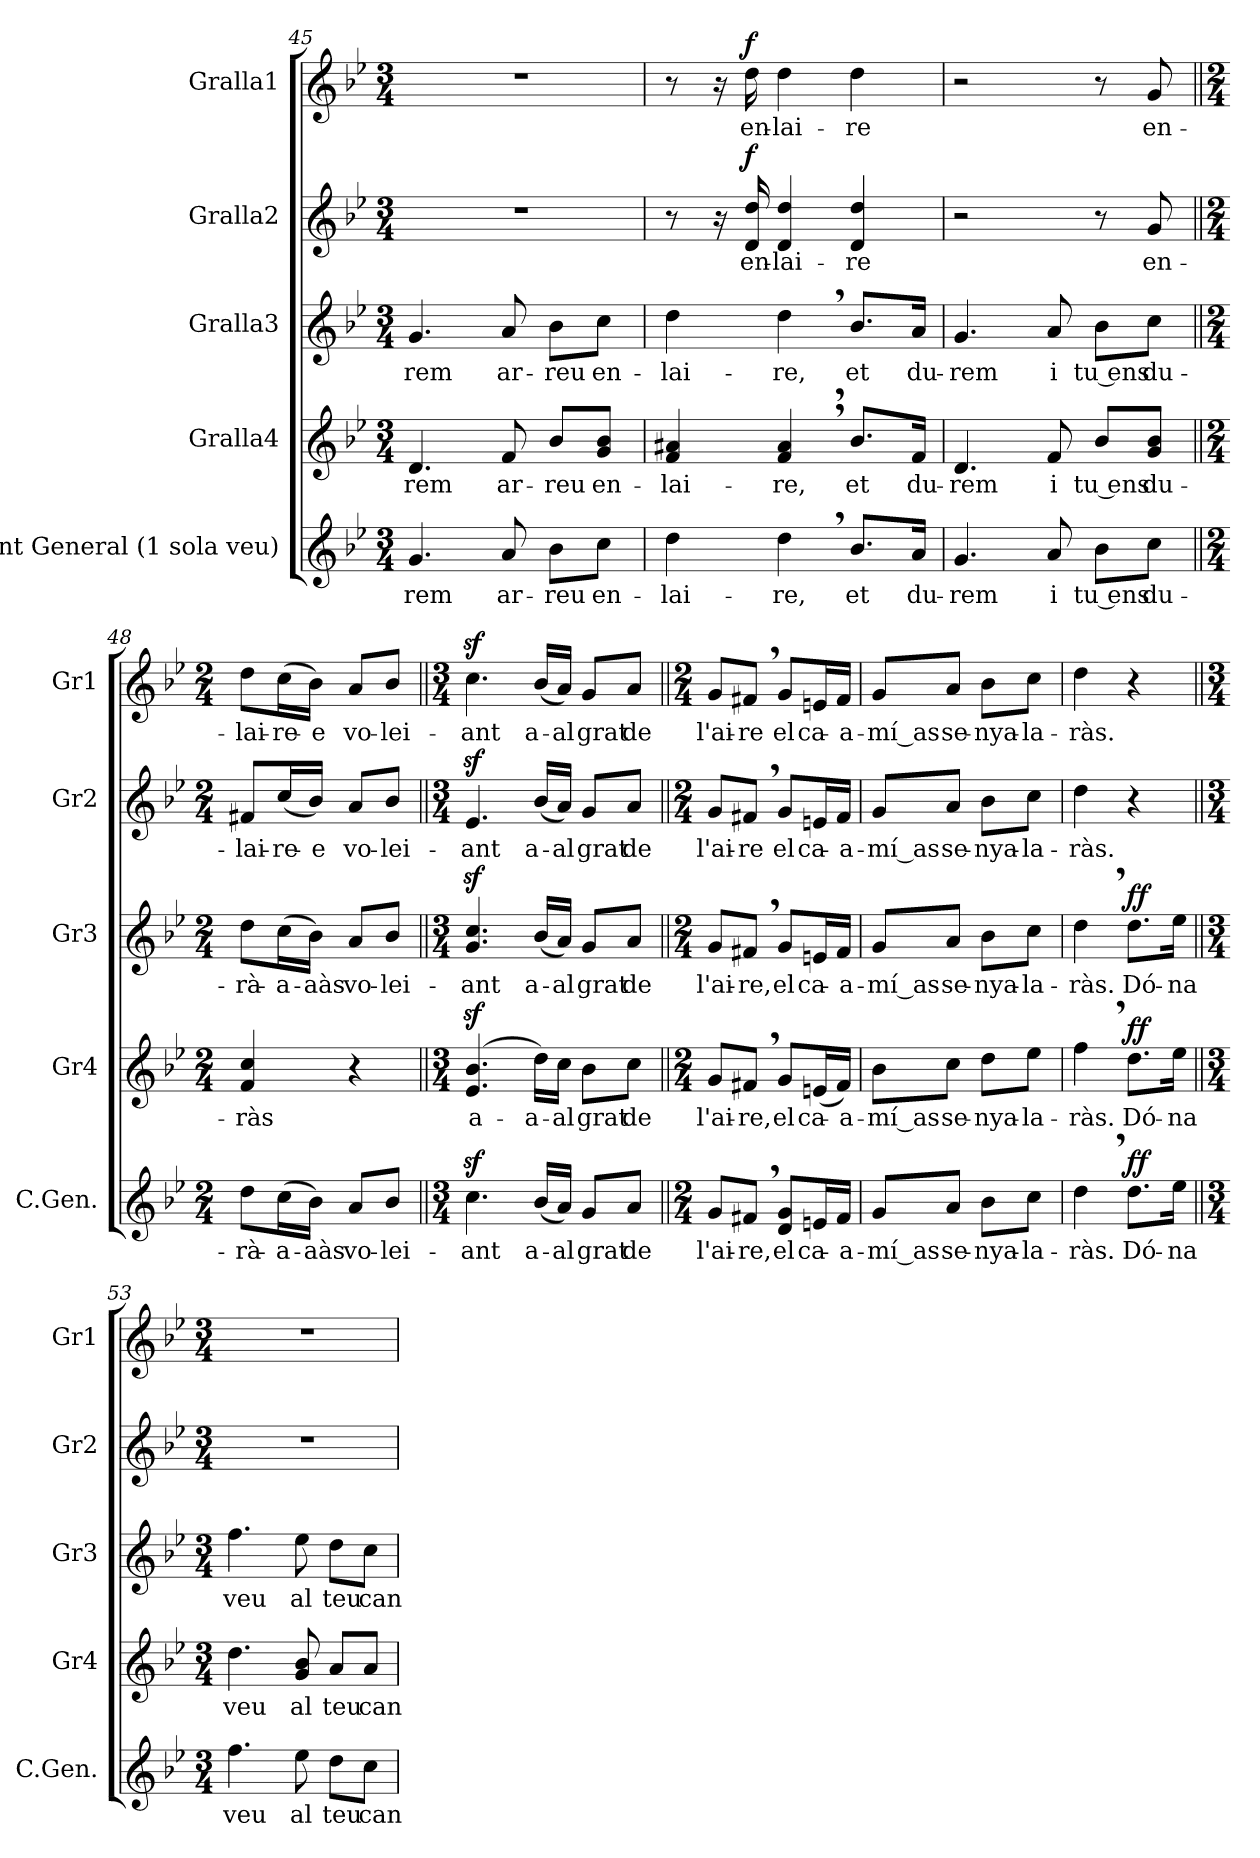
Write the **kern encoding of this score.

**kern	**text	**dynam	**kern	**text	**dynam	**kern	**text	**dynam	**kern	**text	**dynam	**kern	**text	**dynam
*part5	*part5	*part5	*part4	*part4	*part4	*part3	*part3	*part3	*part2	*part2	*part2	*part1	*part1	*part1
*staff5	*staff5	*staff5	*staff4	*staff4	*staff4	*staff3	*staff3	*staff3	*staff2	*staff2	*staff2	*staff1	*staff1	*staff1
*I"Cant General (1 sola veu)	*	*	*I"Gralla4	*	*	*I"Gralla3	*	*	*I"Gralla2	*	*	*I"Gralla1	*	*
*I'C.Gen.	*	*	*I'Gr4	*	*	*I'Gr3	*	*	*I'Gr2	*	*	*I'Gr1	*	*
*clefG2	*	*	*clefG2	*	*	*clefG2	*	*	*clefG2	*	*	*clefG2	*	*
*k[b-e-]	*	*	*k[b-e-]	*	*	*k[b-e-]	*	*	*k[b-e-]	*	*	*k[b-e-]	*	*
*M3/4	*	*	*M3/4	*	*	*M3/4	*	*	*M3/4	*	*	*M3/4	*	*
=45	=45	=45	=45	=45	=45	=45	=45	=45	=45	=45	=45	=45	=45	=45
!	!LO:LY:b	!	!	!LO:LY:b	!	!	!LO:LY:b	!	!	!	!	!	!	!
4.g/	-rem	.	4.d/	-rem	.	4.g/	-rem	.	2.r	.	.	2.r	.	.
!	!LO:LY:b	!	!	!LO:LY:b	!	!	!LO:LY:b	!	!	!	!	!	!	!
8a/	ar-	.	8f/	ar-	.	8a/	ar-	.	.	.	.	.	.	.
!	!LO:LY:b	!	!	!LO:LY:b	!	!	!LO:LY:b	!	!	!	!	!	!	!
8b-\L	-reu	.	8b-/L	-reu	.	8b-\L	-reu	.	.	.	.	.	.	.
!	!LO:LY:b	!	!	!LO:LY:b	!	!	!LO:LY:b	!	!	!	!	!	!	!
8cc\J	en-	.	8g/ 8b-/J	en-	.	8cc\J	en-	.	.	.	.	.	.	.
!!LO:LB:g=z
=46	=46	=46	=46	=46	=46	=46	=46	=46	=46	=46	=46	=46	=46	=46
!	!LO:LY:b	!	!	!LO:LY:b	!	!	!LO:LY:b	!	!	!	!	!	!	!
4dd\	-lai-	.	4f/ 4a#X/	-lai-	.	4dd\	-lai-	.	8r	.	.	8r	.	.
.	.	.	.	.	.	.	.	.	16r	.	.	16r	.	.
!	!	!	!	!	!	!	!	!	!	!LO:LY:b	!LO:DY:b	!	!LO:LY:b	!LO:DY:b
.	.	.	.	.	.	.	.	.	16d/ 16dd/	en-	f	16dd\	en-	f
!	!LO:LY:b	!	!	!LO:LY:b	!	!	!LO:LY:b	!	!	!LO:LY:b	!	!	!LO:LY:b	!
4dd,\	-re,	.	4f/, 4a#/,	-re,	.	4dd,\	-re,	.	4d/ 4dd/	-lai-	.	4dd\	-lai-	.
!	!LO:LY:b	!	!	!LO:LY:b	!	!	!LO:LY:b	!	!	!LO:LY:b	!	!	!LO:LY:b	!
8.b-/L	et	.	8.b-/L	et	.	8.b-/L	et	.	4d/ 4dd/	-re	.	4dd\	-re	.
!	!LO:LY:b	!	!	!LO:LY:b	!	!	!LO:LY:b	!	!	!	!	!	!	!
16a/Jk	du-	.	16f/Jk	du-	.	16a/Jk	du-	.	.	.	.	.	.	.
=47	=47	=47	=47	=47	=47	=47	=47	=47	=47	=47	=47	=47	=47	=47
!	!LO:LY:b	!	!	!LO:LY:b	!	!	!LO:LY:b	!	!	!	!	!	!	!
4.g/	-rem	.	4.d/	-rem	.	4.g/	-rem	.	2r	.	.	2r	.	.
!	!LO:LY:b	!	!	!LO:LY:b	!	!	!LO:LY:b	!	!	!	!	!	!	!
8a/	i	.	8f/	i	.	8a/	i	.	.	.	.	.	.	.
!	!LO:LY:b	!	!	!LO:LY:b	!	!	!LO:LY:b	!	!	!	!	!	!	!
8b-\L	tu ens	.	8b-/L	tu ens	.	8b-\L	tu ens	.	8r	.	.	8r	.	.
!	!LO:LY:b	!	!	!LO:LY:b	!	!	!LO:LY:b	!	!	!LO:LY:b	!	!	!LO:LY:b	!
8cc\J	du-	.	8g/ 8b-/J	du-	.	8cc\J	du-	.	8g/	en-	.	8g/	en-	.
=48||	=48||	=48||	=48||	=48||	=48||	=48||	=48||	=48||	=48||	=48||	=48||	=48||	=48||	=48||
*M2/4	*	*	*M2/4	*	*	*M2/4	*	*	*M2/4	*	*	*M2/4	*	*
!	!LO:LY:b	!	!	!LO:LY:b	!	!	!LO:LY:b	!	!	!LO:LY:b	!	!	!LO:LY:b	!
8dd\L	-rà-	.	4f/ 4cc/	-ràs	.	8dd\L	-rà-	.	8f#X/L	-lai-	.	8dd\L	-lai-	.
!	!LO:LY:b	!	!	!	!	!	!LO:LY:b	!	!	!LO:LY:b	!	!	!LO:LY:b	!
(>16cc\L	-a-	.	.	.	.	(>16cc\L	-a-	.	(<16cc/L	-re-	.	(>16cc\L	-re-	.
!	!LO:LY:b	!	!	!	!	!	!LO:LY:b	!	!	!LO:LY:b	!	!	!LO:LY:b	!
16b-\JJ)	-aàs	.	.	.	.	16b-\JJ)	-aàs	.	16b-/JJ)	-e	.	16b-\JJ)	-e	.
!	!LO:LY:b	!	!	!	!	!	!LO:LY:b	!	!	!LO:LY:b	!	!	!LO:LY:b	!
8a/L	vo-	.	4r	.	.	8a/L	vo-	.	8a/L	vo-	.	8a/L	vo-	.
!	!LO:LY:b	!	!	!	!	!	!LO:LY:b	!	!	!LO:LY:b	!	!	!LO:LY:b	!
8b-/J	-lei-	.	.	.	.	8b-/J	-lei-	.	8b-/J	-lei-	.	8b-/J	-lei-	.
=49||	=49||	=49||	=49||	=49||	=49||	=49||	=49||	=49||	=49||	=49||	=49||	=49||	=49||	=49||
*M3/4	*	*	*M3/4	*	*	*M3/4	*	*	*M3/4	*	*	*M3/4	*	*
!	!LO:LY:b	!	!	!LO:LY:b	!	!	!LO:LY:b	!	!	!LO:LY:b	!	!	!LO:LY:b	!
4.ccz<\	-ant	.	(>4.e-/z< 4.b-/z<	-a-	.	4.g/z< 4.cc/z<	-ant	.	4.e-z</	-ant	.	4.ccz<\	-ant	.
!	!LO:LY:b	!	!	!LO:LY:b	!	!	!LO:LY:b	!	!	!LO:LY:b	!	!	!LO:LY:b	!
(<16b-/LL	a-	.	16dd\LL)	-a-	.	(<16b-/LL	a-	.	(<16b-/LL	a-	.	(<16b-/LL	a-	.
!	!LO:LY:b	!	!	!LO:LY:b	!	!	!LO:LY:b	!	!	!LO:LY:b	!	!	!LO:LY:b	!
16a/JJ)	-al	.	16cc\JJ	-al	.	16a/JJ)	-al	.	16a/JJ)	-al	.	16a/JJ)	-al	.
!	!LO:LY:b	!	!	!LO:LY:b	!	!	!LO:LY:b	!	!	!LO:LY:b	!	!	!LO:LY:b	!
8g/L	grat	.	8b-\L	grat	.	8g/L	grat	.	8g/L	grat	.	8g/L	grat	.
!	!LO:LY:b	!	!	!LO:LY:b	!	!	!LO:LY:b	!	!	!LO:LY:b	!	!	!LO:LY:b	!
8a/J	de	.	8cc\J	de	.	8a/J	de	.	8a/J	de	.	8a/J	de	.
=50||	=50||	=50||	=50||	=50||	=50||	=50||	=50||	=50||	=50||	=50||	=50||	=50||	=50||	=50||
*M2/4	*	*	*M2/4	*	*	*M2/4	*	*	*M2/4	*	*	*M2/4	*	*
!	!LO:LY:b	!	!	!LO:LY:b	!	!	!LO:LY:b	!	!	!LO:LY:b	!	!	!LO:LY:b	!
8g/L	l'ai-	.	8g/L	l'ai-	.	8g/L	l'ai-	.	8g/L	l'ai-	.	8g/L	l'ai-	.
!	!LO:LY:b	!	!	!LO:LY:b	!	!	!LO:LY:b	!	!	!LO:LY:b	!	!	!LO:LY:b	!
8f#X,/J	-re,	.	8f#X,/J	-re,	.	8f#X,/J	-re,	.	8f#X,/J	-re	.	8f#X,/J	-re	.
!	!LO:LY:b	!	!	!LO:LY:b	!	!	!LO:LY:b	!	!	!LO:LY:b	!	!	!LO:LY:b	!
8d/ 8g/L	el	.	8g/L	el	.	8g/L	el	.	8g/L	el	.	8g/L	el	.
!	!LO:LY:b	!	!	!LO:LY:b	!	!	!LO:LY:b	!	!	!LO:LY:b	!	!	!LO:LY:b	!
16en/L	ca-	.	(<16en/L	ca-	.	16en/L	ca-	.	16en/L	ca-	.	16en/L	ca-	.
!	!LO:LY:b	!	!	!LO:LY:b	!	!	!LO:LY:b	!	!	!LO:LY:b	!	!	!LO:LY:b	!
16f#/JJ	-a-	.	16f#/JJ)	-a-	.	16f#/JJ	-a-	.	16f#/JJ	-a-	.	16f#/JJ	-a-	.
=51	=51	=51	=51	=51	=51	=51	=51	=51	=51	=51	=51	=51	=51	=51
!	!LO:LY:b	!	!	!LO:LY:b	!	!	!LO:LY:b	!	!	!LO:LY:b	!	!	!LO:LY:b	!
8g/L	mí as	.	8b-\L	mí as	.	8g/L	mí as	.	8g/L	mí as	.	8g/L	mí as	.
!	!LO:LY:b	!	!	!LO:LY:b	!	!	!LO:LY:b	!	!	!LO:LY:b	!	!	!LO:LY:b	!
8a/J	-se-	.	8cc\J	-se-	.	8a/J	-se-	.	8a/J	-se-	.	8a/J	-se-	.
!	!LO:LY:b	!	!	!LO:LY:b	!	!	!LO:LY:b	!	!	!LO:LY:b	!	!	!LO:LY:b	!
8b-\L	-nya-	.	8dd\L	-nya-	.	8b-\L	-nya-	.	8b-\L	-nya-	.	8b-\L	-nya-	.
!	!LO:LY:b	!	!	!LO:LY:b	!	!	!LO:LY:b	!	!	!LO:LY:b	!	!	!LO:LY:b	!
8cc\J	-la-	.	8ee-\J	-la-	.	8cc\J	-la-	.	8cc\J	-la-	.	8cc\J	-la-	.
=52	=52	=52	=52	=52	=52	=52	=52	=52	=52	=52	=52	=52	=52	=52
!	!LO:LY:b	!	!	!LO:LY:b	!	!	!LO:LY:b	!	!	!LO:LY:b	!	!	!LO:LY:b	!
4dd,\	-ràs.	.	4ff,\	-ràs.	.	4dd,\	-ràs.	.	4dd\	-ràs.	.	4dd\	-ràs.	.
!	!LO:LY:b	!LO:DY:b	!	!LO:LY:b	!LO:DY:b	!	!LO:LY:b	!LO:DY:b	!	!	!	!	!	!
8.dd\L	Dó-	ff	8.dd\L	Dó-	ff	8.dd\L	Dó-	ff	4r	.	.	4r	.	.
!	!LO:LY:b	!	!	!LO:LY:b	!	!	!LO:LY:b	!	!	!	!	!	!	!
16ee-\Jk	-na	.	16ee-\Jk	-na	.	16ee-\Jk	-na	.	.	.	.	.	.	.
=53||	=53||	=53||	=53||	=53||	=53||	=53||	=53||	=53||	=53||	=53||	=53||	=53||	=53||	=53||
*M3/4	*	*	*M3/4	*	*	*M3/4	*	*	*M3/4	*	*	*M3/4	*	*
!	!LO:LY:b	!	!	!LO:LY:b	!	!	!LO:LY:b	!	!	!	!	!	!	!
4.ff\	veu	.	4.dd\	veu	.	4.ff\	veu	.	2.r	.	.	2.r	.	.
!	!LO:LY:b	!	!	!LO:LY:b	!	!	!LO:LY:b	!	!	!	!	!	!	!
8ee-\	al	.	8g/ 8b-/	al	.	8ee-\	al	.	.	.	.	.	.	.
!	!LO:LY:b	!	!	!LO:LY:b	!	!	!LO:LY:b	!	!	!	!	!	!	!
8dd\L	teu	.	8a/L	teu	.	8dd\L	teu	.	.	.	.	.	.	.
!	!LO:LY:b	!	!	!LO:LY:b	!	!	!LO:LY:b	!	!	!	!	!	!	!
8cc\J	can-	.	8a/J	can-	.	8cc\J	can-	.	.	.	.	.	.	.
=	=	=	=	=	=	=	=	=	=	=	=	=	=	=
*-	*-	*-	*-	*-	*-	*-	*-	*-	*-	*-	*-	*-	*-	*-
